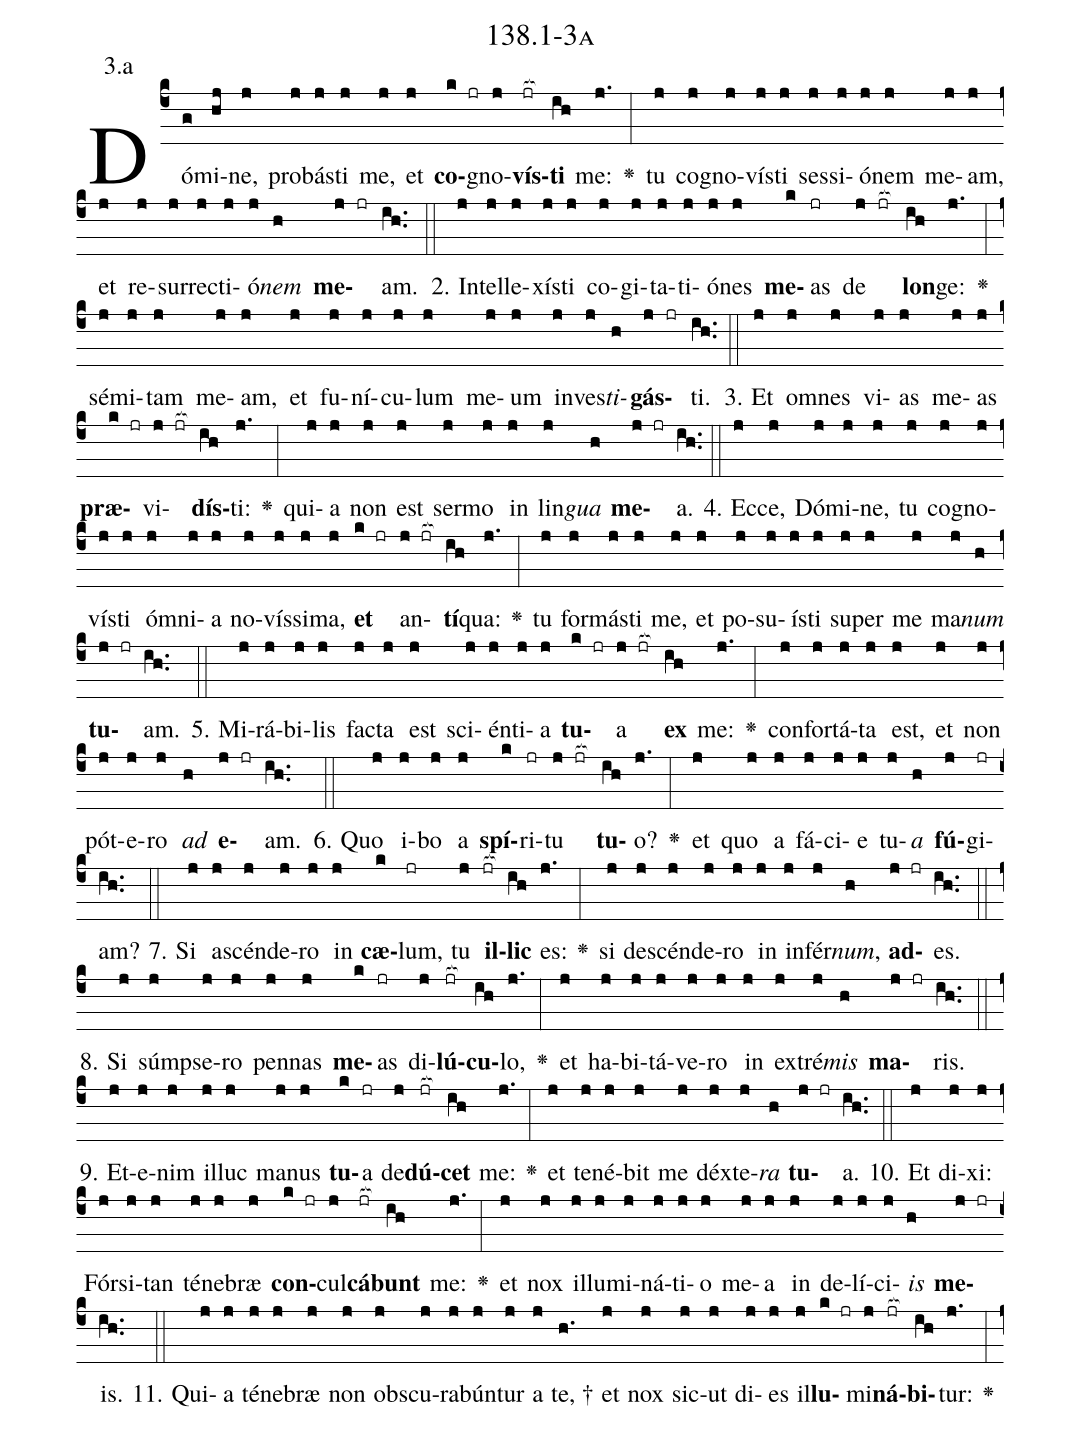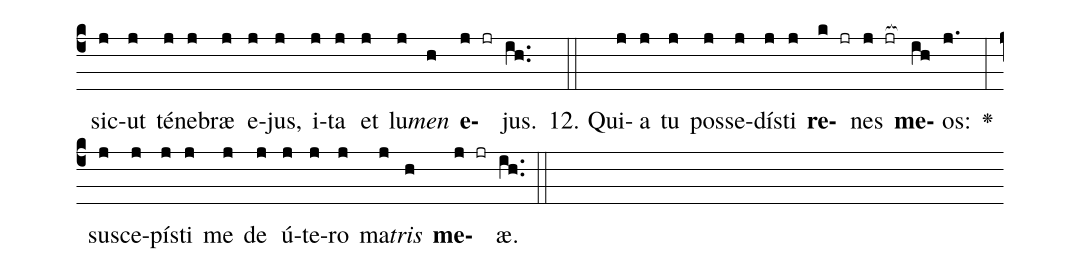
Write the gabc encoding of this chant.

name: 138.1-3a;
annotation: 3.a;
%%
(c4)Dó(g)mi(hj)ne,(j) pro(j)bás(j)ti(j) me,(j) et(j) <b>co</b>(k jr)gno(j)<b>vís</b>(jr[ocb:1{])<b>ti</b>(ih[ocb:0}]) me:(j.) <v>\greheightstar</v>(:) tu(j) co(j)gno(j)vís(j)ti(j) ses(j)si(j)ó(j)nem(j) me(j)am,(j) et(j) re(j)sur(j)rec(j)ti(j)ó(j)<i>nem</i>(h) <b>me</b>(j jr)am.(ih..) (::)
2. In(j)tel(j)le(j)xís(j)ti(j) co(j)gi(j)ta(j)ti(j)ó(j)nes(j) <b>me</b>(k)as(jr) de(j jr[ocb:1{]) <b>lon</b>(ih[ocb:0}])ge:(j.) <v>\greheightstar</v>(:) sé(j)mi(j)tam(j) me(j)am,(j) et(j) fu(j)ní(j)cu(j)lum(j) me(j)um(j) in(j)ves(j)<i>ti</i>(h)<b>gás</b>(j jr)ti.(ih..) (::)
3. Et(j) om(j)nes(j) vi(j)as(j) me(j)as(j) <b>præ</b>(k jr)vi(j jr[ocb:1{])<b>dís</b>(ih[ocb:0}])ti:(j.) <v>\greheightstar</v>(:) qui(j)a(j) non(j) est(j) ser(j)mo(j) in(j) lin(j)<i>gua</i>(h) <b>me</b>(j jr)a.(ih..) (::)
4. Ec(j)ce,(j) Dó(j)mi(j)ne,(j) tu(j) co(j)gno(j)vís(j)ti(j) óm(j)ni(j)a(j) no(j)vís(j)si(j)ma,(j) <b>et</b>(k jr) an(j jr[ocb:1{])<b>tí</b>(ih[ocb:0}])qua:(j.) <v>\greheightstar</v>(:) tu(j) for(j)más(j)ti(j) me,(j) et(j) po(j)su(j)ís(j)ti(j) su(j)per(j) me(j) ma(j)<i>num</i>(h) <b>tu</b>(j jr)am.(ih..) (::)
5. Mi(j)rá(j)bi(j)lis(j) fac(j)ta(j) est(j) sci(j)én(j)ti(j)a(j) <b>tu</b>(k jr)a(j jr[ocb:1{]) <b>ex</b>(ih[ocb:0}]) me:(j.) <v>\greheightstar</v>(:) con(j)for(j)tá(j)ta(j) est,(j) et(j) non(j) pót(j)e(j)ro(j) <i>ad</i>(h) <b>e</b>(j jr)am.(ih..) (::)
6. Quo(j) i(j)bo(j) a(j) <b>spí</b>(k)ri(jr)tu(j jr[ocb:1{]) <b>tu</b>(ih[ocb:0}])o?(j.) <v>\greheightstar</v>(:) et(j) quo(j) a(j) fá(j)ci(j)e(j) tu(j)<i>a</i>(h) <b>fú</b>(j)gi(jr)am?(ih..) (::)
7. Si(j) a(j)scén(j)de(j)ro(j) in(j) <b>cæ</b>(k)lum,(jr) tu(j) <b>il</b>(jr[ocb:1{])<b>lic</b>(ih[ocb:0}]) es:(j.) <v>\greheightstar</v>(:) si(j) de(j)scén(j)de(j)ro(j) in(j) in(j)fér(j)<i>num</i>,(h) <b>ad</b>(j jr)es.(ih..) (::)
8. Si(j) súmp(j)se(j)ro(j) pen(j)nas(j) <b>me</b>(k)as(jr) di(j)<b>lú</b>(jr[ocb:1{])<b>cu</b>(ih[ocb:0}])lo,(j.) <v>\greheightstar</v>(:) et(j) ha(j)bi(j)tá(j)ve(j)ro(j) in(j) ex(j)tré(j)<i>mis</i>(h) <b>ma</b>(j jr)ris.(ih..) (::)
9. Et(j)e(j)nim(j) il(j)luc(j) ma(j)nus(j) <b>tu</b>(k)a(jr) de(j)<b>dú</b>(jr[ocb:1{])<b>cet</b>(ih[ocb:0}]) me:(j.) <v>\greheightstar</v>(:) et(j) te(j)né(j)bit(j) me(j) déx(j)te(j)<i>ra</i>(h) <b>tu</b>(j jr)a.(ih..) (::)
10. Et(j) di(j)xi:(j) Fór(j)si(j)tan(j) té(j)ne(j)bræ(j) <b>con</b>(k jr)cul(j)<b>cá</b>(jr[ocb:1{])<b>bunt</b>(ih[ocb:0}]) me:(j.) <v>\greheightstar</v>(:) et(j) nox(j) il(j)lu(j)mi(j)ná(j)ti(j)o(j) me(j)a(j) in(j) de(j)lí(j)ci(j)<i>is</i>(h) <b>me</b>(j jr)is.(ih..) (::)
11. Qui(j)a(j) té(j)ne(j)bræ(j) non(j) obs(j)cu(j)ra(j)bún(j)tur(j) a(j) te, †(h.) et(j) nox(j) sic(j)ut(j) di(j)es(j) il(j)<b>lu</b>(k jr)mi(j)<b>ná</b>(jr[ocb:1{])<b>bi</b>(ih[ocb:0}])tur:(j.) <v>\greheightstar</v>(:) sic(j)ut(j) té(j)ne(j)bræ(j) e(j)jus,(j) i(j)ta(j) et(j) lu(j)<i>men</i>(h) <b>e</b>(j jr)jus.(ih..) (::)
12. Qui(j)a(j) tu(j) pos(j)se(j)dís(j)ti(j) <b>re</b>(k jr)nes(j jr[ocb:1{]) <b>me</b>(ih[ocb:0}])os:(j.) <v>\greheightstar</v>(:) su(j)sce(j)pís(j)ti(j) me(j) de(j) ú(j)te(j)ro(j) ma(j)<i>tris</i>(h) <b>me</b>(j jr)æ.(ih..) (::)
